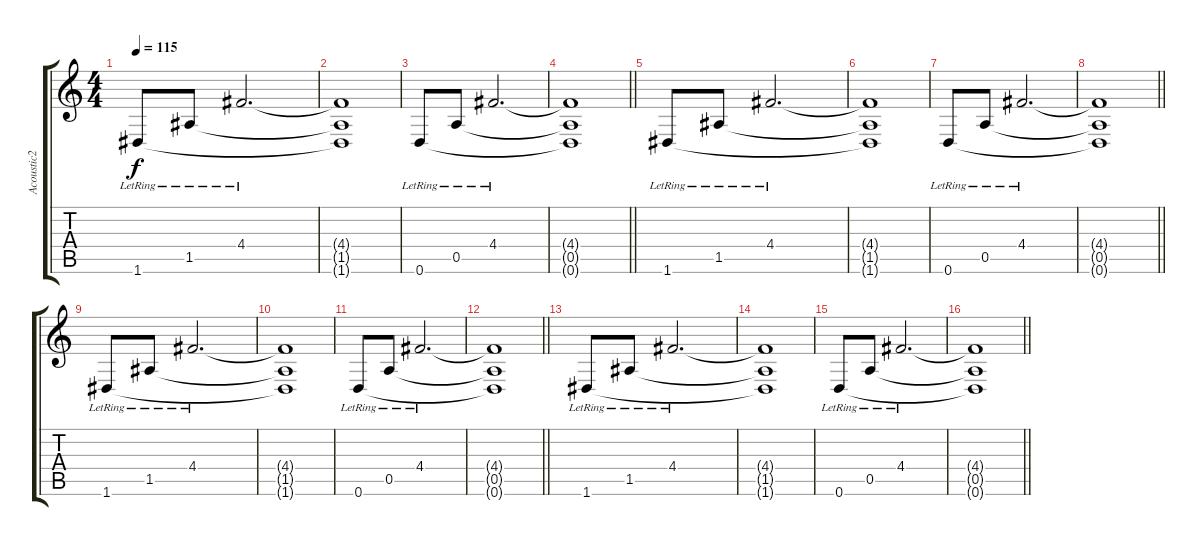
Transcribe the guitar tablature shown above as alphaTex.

\track ("Acoustic2" "Acoustic2") {instrument acousticguitarnylon}
\staff {score tabs}
\tuning (E4 B3 G3 D3 A2 D2) {hide}
\ts (4 4)
\tempo 115
\clef g2
\ks c
1.6{lr}.8{dy f} 1.5{lr}.8 4.4{lr}.2{d} |
(4.4{t} 1.5{t} 1.6{t}).1 |
0.6{lr}.8 0.5{lr}.8 4.4{lr}.2{d} |
\barLineRight lightlight
(4.4{t} 0.5{t} 0.6{t}).1 |
1.6{lr}.8 1.5{lr}.8 4.4{lr}.2{d} |
(4.4{t} 1.5{t} 1.6{t}).1 |
0.6{lr}.8 0.5{lr}.8 4.4{lr}.2{d} |
\barLineRight lightlight
(4.4{t} 0.5{t} 0.6{t}).1 |
1.6{lr}.8 1.5{lr}.8 4.4{lr}.2{d} |
(4.4{t} 1.5{t} 1.6{t}).1 |
0.6{lr}.8 0.5{lr}.8 4.4{lr}.2{d} |
\barLineRight lightlight
(4.4{t} 0.5{t} 0.6{t}).1 |
1.6{lr}.8 1.5{lr}.8 4.4{lr}.2{d} |
(4.4{t} 1.5{t} 1.6{t}).1 |
0.6{lr}.8 0.5{lr}.8 4.4{lr}.2{d} |
\barLineRight lightlight
(4.4{t} 0.5{t} 0.6{t}).1
